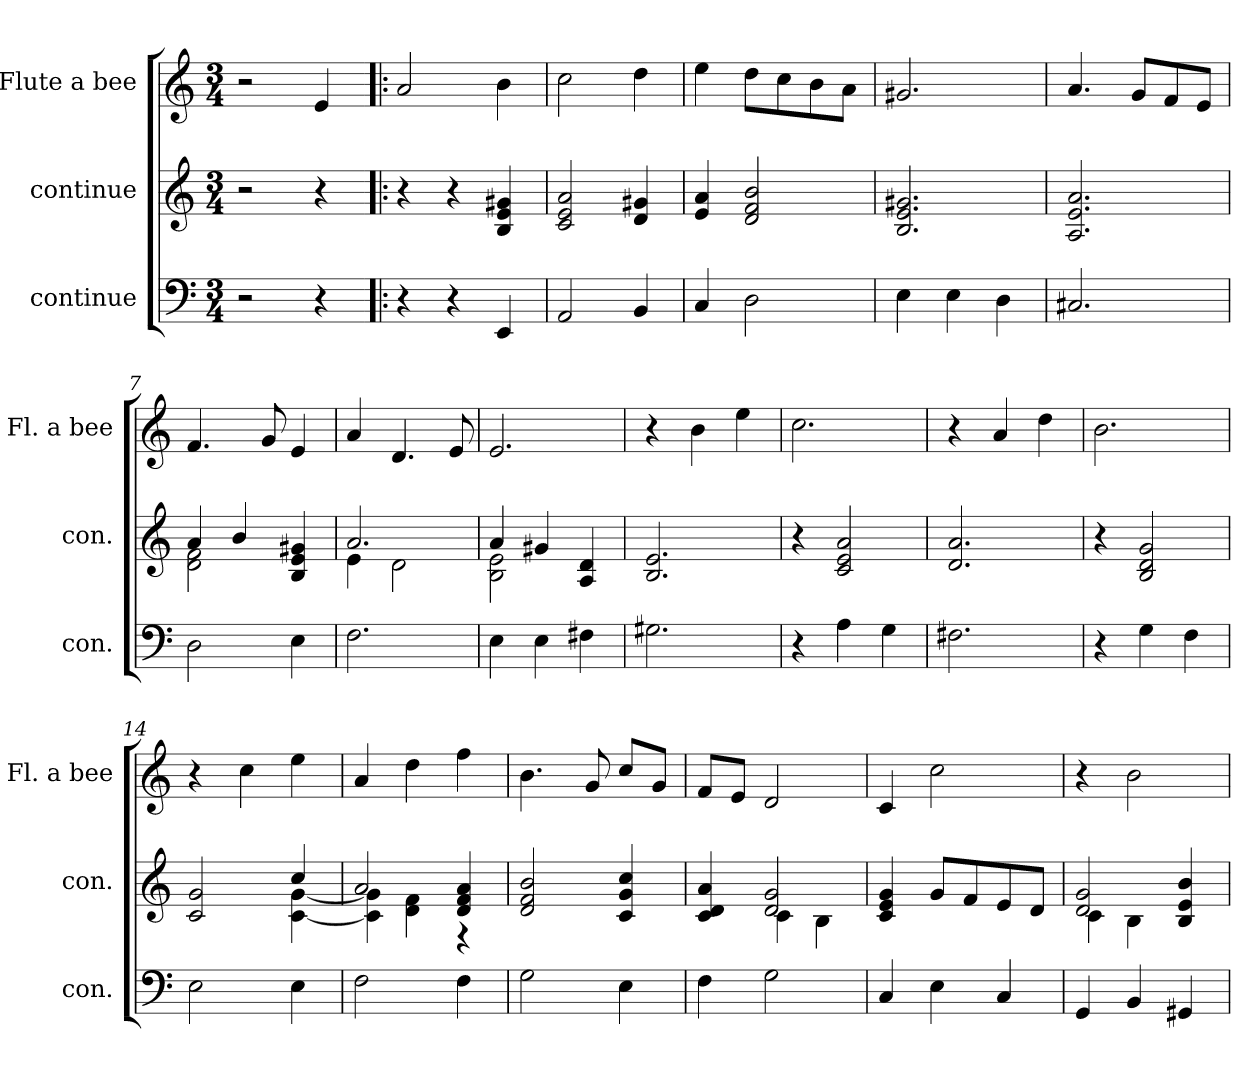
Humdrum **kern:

**kern	**kern	**kern
*part3	*part2	*part1
*staff3	*staff2	*staff1
*I"continue	*I"continue	*I"Flute a bee
*I'con.	*I'con.	*I'Fl. a bee
*clefF4	*clefG2	*clefG2
*k[]	*k[]	*k[]
*M3/4	*M3/4	*M3/4
=1	=1	=1
2r	2r	2r
4r	4r	4e/
=2!|:	=2!|:	=2!|:
4r	4r	2a/
4r	4r	.
4EE/	4B/ 4e/ 4g#X/	4b\
=3	=3	=3
2AA/	2c/ 2e/ 2a/	2cc\
4BB/	4d/ 4g#X/	4dd\
=4	=4	=4
4C/	4e/ 4a/	4ee\
2D\	2d/ 2f/ 2b/	8dd\L
.	.	8cc\
.	.	8b\
.	.	8a\J
=5	=5	=5
4E\	2.B/ 2.e/ 2.g#X/	2.g#X/
4E\	.	.
4D\	.	.
=6	=6	=6
2.C#X/	2.A/ 2.e/ 2.a/	4.a/
.	.	8g/L
.	.	8f/
.	.	8e/J
=7	=7	=7
*	*^	*
2D\	4a/	2d\ 2f\	4.f/
.	4b/	.	.
.	.	.	8g/
4E\	4B/ 4e/ 4g#X/	4ryy	4e/
=8	=8	=8	=8
2.F\	2.a/	4e\	4a/
.	.	2d\	4.d/
.	.	.	8e/
!!LO:LB:g=z
=9	=9	=9	=9
4E\	4a/	2B\ 2e\	2.e/
4E\	4g#X/	.	.
4F#X\	4A/ 4d/	4ryy	.
*	*v	*v	*
=10	=10	=10
2.G#X\	2.B/ 2.e/	4r
.	.	4b\
.	.	4ee\
=11	=11	=11
4r	4r	2.cc\
4A\	2c/ 2e/ 2a/	.
4G\	.	.
=12	=12	=12
2.F#X\	2.d/ 2.a/	4r
.	.	4a/
.	.	4dd\
=13	=13	=13
4r	4r	2.b\
4G\	2B/ 2d/ 2g/	.
4F\	.	.
=14	=14	=14
*	*^	*
2E\	2c/ 2g/	2ryy	4r
.	.	.	4cc\
4E\	4cc/	[4c\ [4g\	4ee\
=15	=15	=15	=15
2F\	2a/	4c\] 4g\]	4a/
.	.	4d\ 4f\	4dd\
4F\	4d/ 4f/ 4a/	4r	4ff\
*	*v	*v	*
=16	=16	=16
2G\	2d/ 2f/ 2b/	4.b\
.	.	8g/
4E\	4c/ 4g/ 4cc/	8cc/L
.	.	8g/J
=17	=17	=17
*	*^	*
4F\	4c/ 4d/ 4a/	4ryy	8f/L
.	.	.	8e/J
2G\	2d/ 2g/	4c\	2d/
.	.	4B\	.
*	*v	*v	*
!!LO:LB:g=z
=18	=18	=18
4C/	4c/ 4e/ 4g/	4c/
4E\	8g/L	2cc\
.	8f/	.
4C/	8e/	.
.	8d/J	.
=19	=19	=19
*	*^	*
4GG/	2d/ 2g/	4c\	4r
4BB/	.	4B\	2b\
4GG#X/	4B/ 4e/ 4b/	4ryy	.
*	*v	*v	*
=	=	=
*-	*-	*-
